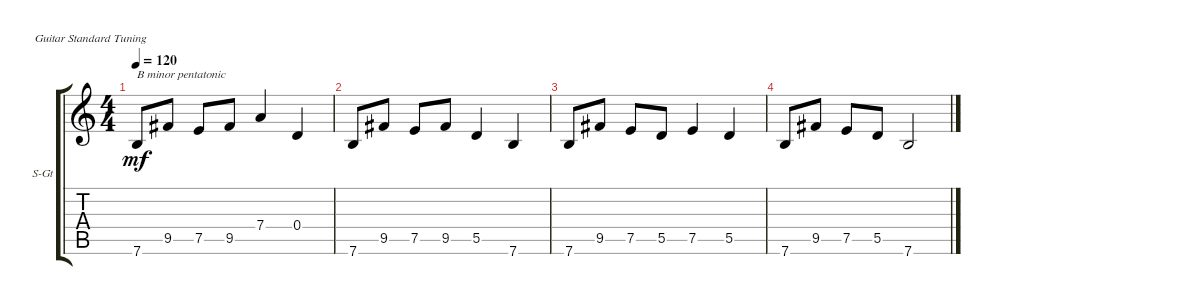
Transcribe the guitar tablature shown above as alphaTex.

\defaultSystemsLayout 4
\bracketExtendMode groupsimilarinstruments
\firstSystemTrackNameOrientation horizontal
\otherSystemsTrackNameOrientation horizontal
\track ("Guitar" "S-Gt") {mute instrument acousticguitarsteel}
\staff {score tabs}
\tuning (E4 B3 G3 D3 A2 E2)
\ts (4 4)
\tempo 120
\clef g2
\ks c
7.6.8{txt "B minor pentatonic" dy mf instrument acousticguitarsteel} 9.5.8 7.5.8 9.5.8 7.4.4 0.4.4 |
7.6.8 9.5.8 7.5.8 9.5.8 5.5.4 7.6.4 |
7.6.8 9.5.8 7.5.8 5.5.8 7.5.4 5.5.4 |
7.6.8 9.5.8 7.5.8 5.5.8 7.6.2
